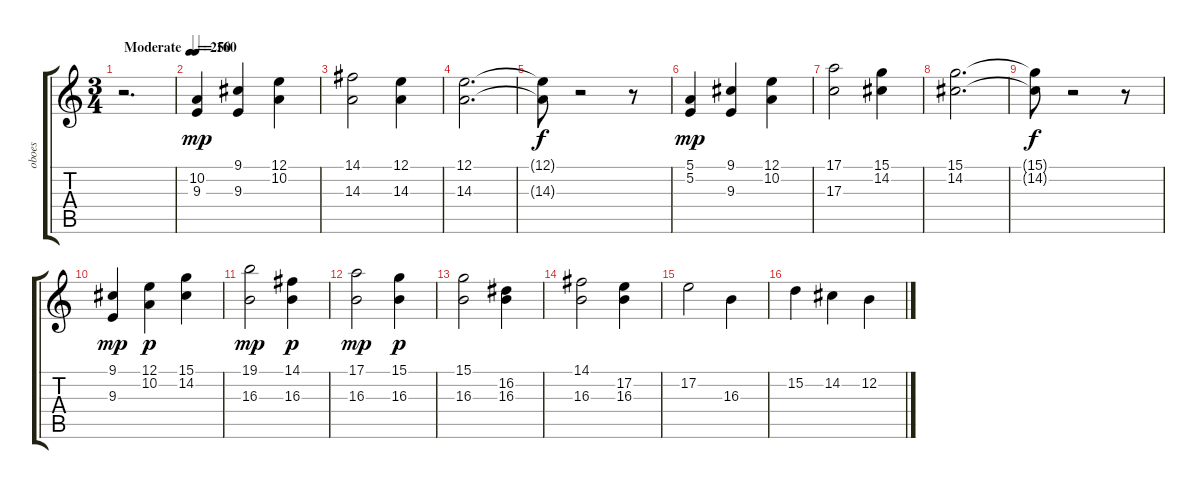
\track ("oboes" "oboes") {instrument oboe}
\staff {score tabs}
\tuning (E4 B3 G3 D3 A2 E2) {hide}
\ts (3 4)
\tempo (250 "Moderate")
\clef g2
\ks c
r.2{d dy mp instrument oboe} |
\tempo 160
(10.2 9.3).4 (9.1 9.3).4 (12.1 10.2).4 |
(14.1 14.3).2 (12.1 14.3).4 |
(12.1 14.3).2{d} |
(12.1{t} 14.3{t}).8{dy f} r.2 r.8 |
(5.1 5.2).4{dy mp} (9.1 9.3).4 (12.1 10.2).4 |
(17.1 17.3).2 (15.1 14.2).4 |
(15.1 14.2).2{d} |
(15.1{t} 14.2{t}).8{dy f} r.2 r.8 |
(9.1 9.3).4{dy mp} (12.1 10.2).4{dy p} (15.1 14.2).4 |
(19.1 16.3).2{dy mp} (14.1 16.3).4{dy p} |
(17.1 16.3).2{dy mp} (15.1 16.3).4{dy p} |
(15.1 16.3).2 (16.2 16.3).4 |
(14.1 16.3).2 (17.2 16.3).4 |
17.2.2 16.3.4 |
15.2.4 14.2.4 12.2.4
